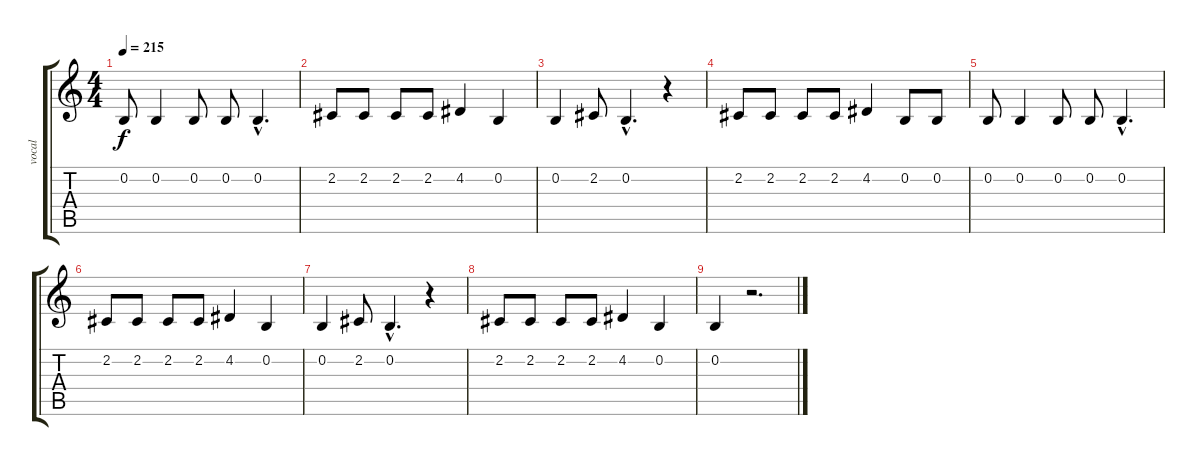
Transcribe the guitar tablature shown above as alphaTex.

\track ("vocal" "vocal") {instrument lead6voice}
\staff {score tabs}
\tuning (E4 B3 G3 D3 A2 E2) {hide}
\ts (4 4)
\tempo 215
\clef g2
\ks c
0.2.8{dy f} 0.2.4 0.2.8 0.2.8 0.2{hac}.4{d} |
2.2.8 2.2.8 2.2.8 2.2.8 4.2.4 0.2.4 |
0.2.4 2.2.8 0.2{hac}.4{d} r.4 |
2.2.8 2.2.8 2.2.8 2.2.8 4.2.4 0.2.8 0.2.8 |
0.2.8 0.2.4 0.2.8 0.2.8 0.2{hac}.4{d} |
2.2.8 2.2.8 2.2.8 2.2.8 4.2.4 0.2.4 |
0.2.4 2.2.8 0.2{hac}.4{d} r.4 |
2.2.8 2.2.8 2.2.8 2.2.8 4.2.4 0.2.4 |
0.2.4 r.2{d}
